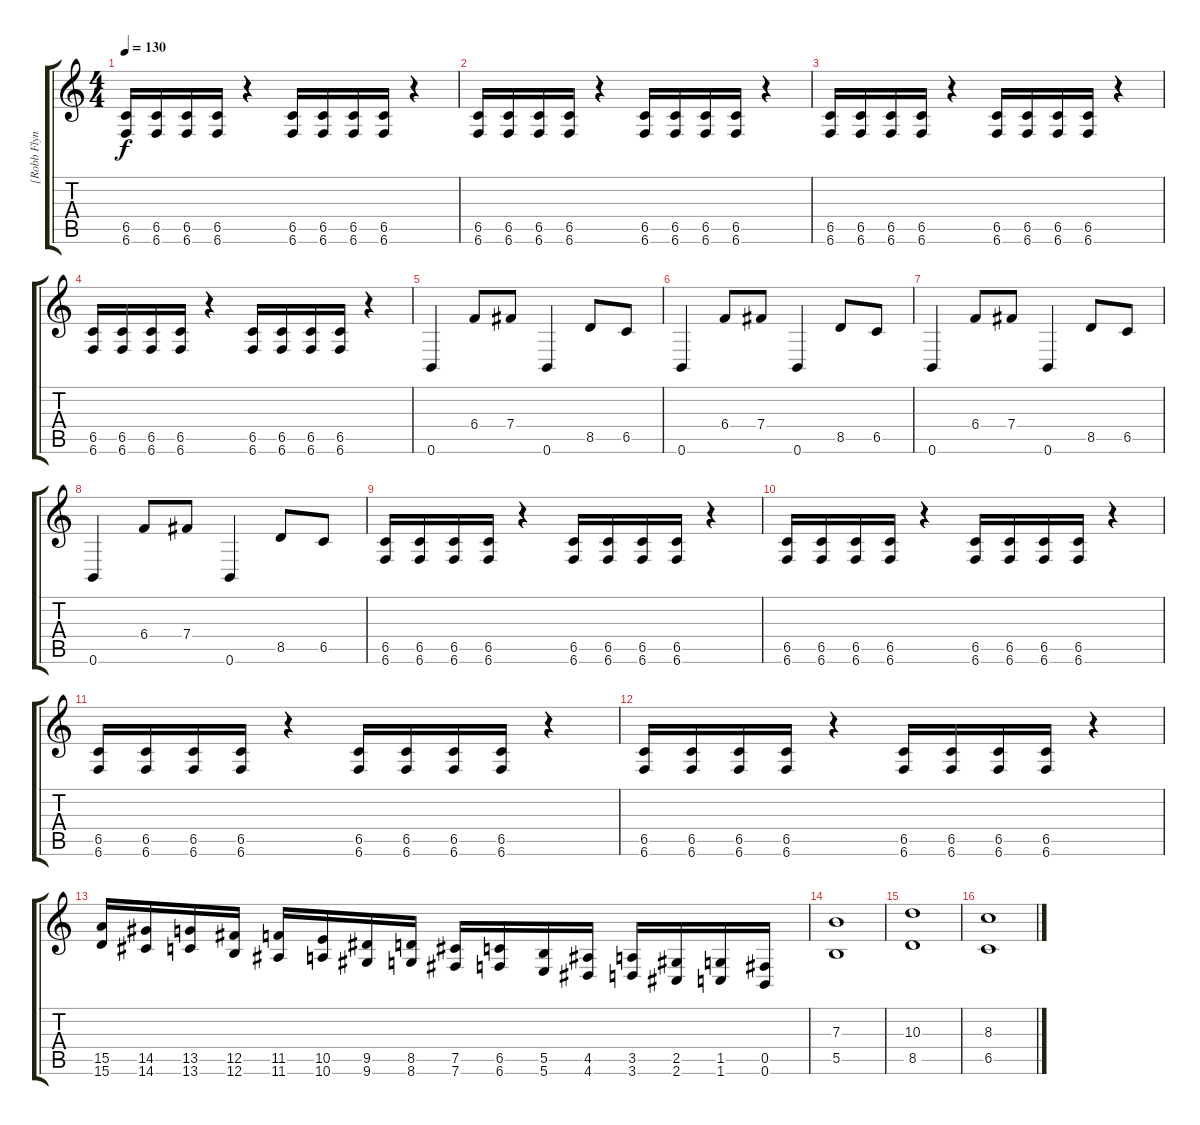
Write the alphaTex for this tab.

\track ("[Robb Flynn] Guitar" "[Robb Flyn") {instrument overdrivenguitar}
\staff {score tabs}
\tuning (Db4 Ab3 E3 B2 Gb2 B1) {hide}
\ts (4 4)
\tempo 130
\clef g2
\ks c
(6.5 6.6).16{dy f} (6.5 6.6).16 (6.5 6.6).16 (6.5 6.6).16 r.4 (6.5 6.6).16 (6.5 6.6).16 (6.5 6.6).16 (6.5 6.6).16 r.4 |
(6.5 6.6).16 (6.5 6.6).16 (6.5 6.6).16 (6.5 6.6).16 r.4 (6.5 6.6).16 (6.5 6.6).16 (6.5 6.6).16 (6.5 6.6).16 r.4 |
(6.5 6.6).16 (6.5 6.6).16 (6.5 6.6).16 (6.5 6.6).16 r.4 (6.5 6.6).16 (6.5 6.6).16 (6.5 6.6).16 (6.5 6.6).16 r.4 |
(6.5 6.6).16 (6.5 6.6).16 (6.5 6.6).16 (6.5 6.6).16 r.4 (6.5 6.6).16 (6.5 6.6).16 (6.5 6.6).16 (6.5 6.6).16 r.4 |
0.6.4 6.4.8 7.4.8 0.6.4 8.5.8 6.5.8 |
0.6.4 6.4.8 7.4.8 0.6.4 8.5.8 6.5.8 |
0.6.4 6.4.8 7.4.8 0.6.4 8.5.8 6.5.8 |
0.6.4 6.4.8 7.4.8 0.6.4 8.5.8 6.5.8 |
(6.5 6.6).16 (6.5 6.6).16 (6.5 6.6).16 (6.5 6.6).16 r.4 (6.5 6.6).16 (6.5 6.6).16 (6.5 6.6).16 (6.5 6.6).16 r.4 |
(6.5 6.6).16 (6.5 6.6).16 (6.5 6.6).16 (6.5 6.6).16 r.4 (6.5 6.6).16 (6.5 6.6).16 (6.5 6.6).16 (6.5 6.6).16 r.4 |
(6.5 6.6).16 (6.5 6.6).16 (6.5 6.6).16 (6.5 6.6).16 r.4 (6.5 6.6).16 (6.5 6.6).16 (6.5 6.6).16 (6.5 6.6).16 r.4 |
(6.5 6.6).16 (6.5 6.6).16 (6.5 6.6).16 (6.5 6.6).16 r.4 (6.5 6.6).16 (6.5 6.6).16 (6.5 6.6).16 (6.5 6.6).16 r.4 |
(15.5 15.6).16 (14.5 14.6).16 (13.5 13.6).16 (12.5 12.6).16 (11.5 11.6).16 (10.5 10.6).16 (9.5 9.6).16 (8.5 8.6).16 (7.5 7.6).16 (6.5 6.6).16 (5.5 5.6).16 (4.5 4.6).16 (3.5 3.6).16 (2.5 2.6).16 (1.5 1.6).16 (0.5 0.6).16 |
(7.3 5.5).1 |
(10.3 8.5).1 |
(8.3 6.5).1
